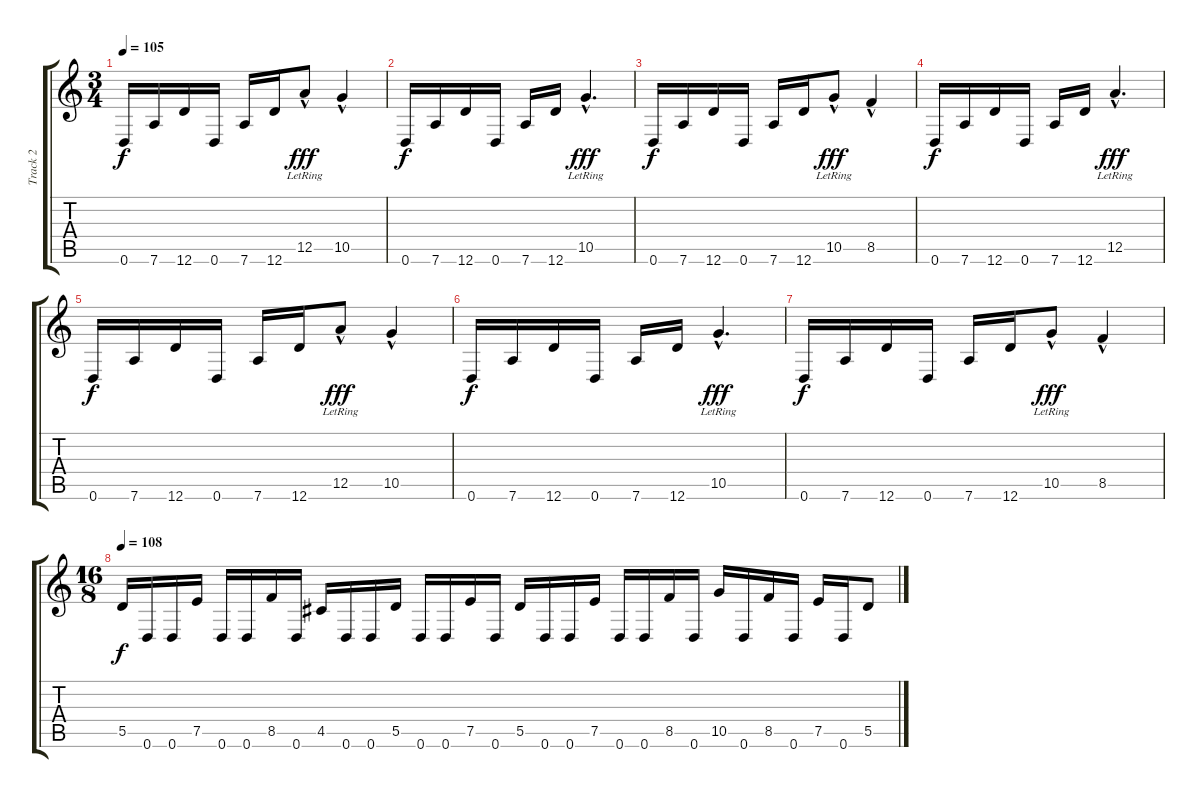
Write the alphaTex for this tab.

\track ("Track 2" "Track 2") {instrument distortionguitar}
\staff {score tabs}
\tuning (E4 B3 G3 D3 A2 D2) {hide}
\ts (3 4)
\tempo 105
\clef g2
\ks c
0.6.16{dy f} 7.6.16 12.6.16 0.6.16 7.6.16 12.6.16 12.5{hac lr}.8{dy fff} 10.5{hac}.4 |
0.6.16{dy f} 7.6.16 12.6.16 0.6.16 7.6.16 12.6.16 10.5{hac lr}.4{d dy fff} |
0.6.16{dy f} 7.6.16 12.6.16 0.6.16 7.6.16 12.6.16 10.5{hac lr}.8{dy fff} 8.5{hac}.4 |
0.6.16{dy f} 7.6.16 12.6.16 0.6.16 7.6.16 12.6.16 12.5{hac lr}.4{d dy fff} |
0.6.16{dy f} 7.6.16 12.6.16 0.6.16 7.6.16 12.6.16 12.5{hac lr}.8{dy fff} 10.5{hac}.4 |
0.6.16{dy f} 7.6.16 12.6.16 0.6.16 7.6.16 12.6.16 10.5{hac lr}.4{d dy fff} |
0.6.16{dy f} 7.6.16 12.6.16 0.6.16 7.6.16 12.6.16 10.5{hac lr}.8{dy fff} 8.5{hac}.4 |
\ts (16 8)
\tempo 108
5.5.16{dy f} 0.6.16 0.6.16 7.5.16 0.6.16 0.6.16 8.5.16 0.6.16 4.5.16 0.6.16 0.6.16 5.5.16 0.6.16 0.6.16 7.5.16 0.6.16 5.5.16 0.6.16 0.6.16 7.5.16 0.6.16 0.6.16 8.5.16 0.6.16 10.5.16 0.6.16 8.5.16 0.6.16 7.5.16 0.6.16 5.5.8
